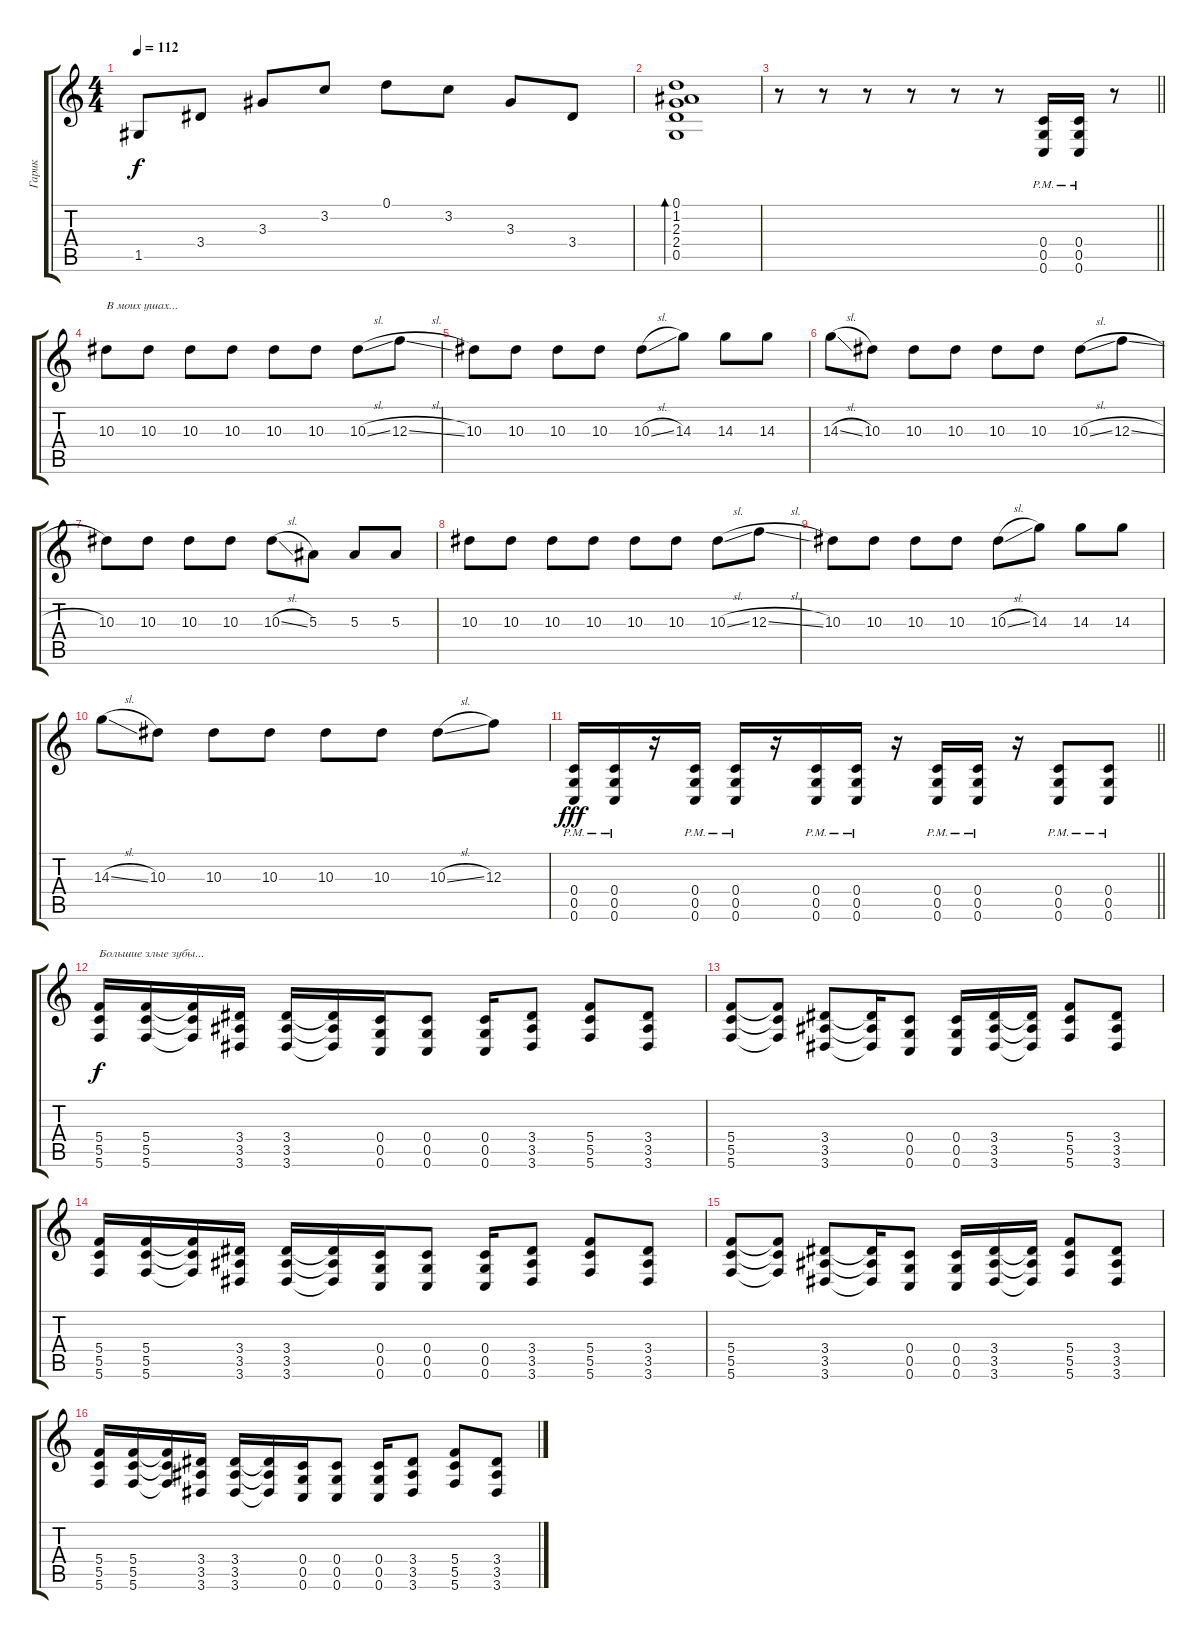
\track ("Гарик" "Гарик") {instrument electricguitarclean}
\staff {score tabs}
\tuning (D4 A3 F3 C3 G2 C2) {hide}
\ts (4 4)
\tempo 112
\clef g2
\ks c
1.5{t}.8{dy f} 3.4.8 3.3.8 3.2.8 0.1.8 3.2.8 3.3.8 3.4.8 |
(0.1 1.2 2.3 2.4 0.5).1{bd 120} |
\barLineRight lightlight
r.8 r.8 r.8 r.8 r.8 r.8 (0.4{pm} 0.5{pm} 0.6{pm}).16{volume 16 instrument distortionguitar} (0.4{pm} 0.5{pm} 0.6{pm}).16 r.8 |
10.3.8{txt "В моих ушах..."} 10.3.8 10.3.8 10.3.8 10.3.8 10.3.8 10.3{sl}.8 12.3{sl}.8 |
10.3.8 10.3.8 10.3.8 10.3.8 10.3{sl}.8 14.3.8 14.3.8 14.3.8 |
14.3{sl}.8 10.3.8 10.3.8 10.3.8 10.3.8 10.3.8 10.3{sl}.8 12.3{sl}.8 |
10.3.8 10.3.8 10.3.8 10.3.8 10.3{sl}.8 5.3.8 5.3.8 5.3.8 |
10.3.8 10.3.8 10.3.8 10.3.8 10.3.8 10.3.8 10.3{sl}.8 12.3{sl}.8 |
10.3.8 10.3.8 10.3.8 10.3.8 10.3{sl}.8 14.3.8 14.3.8 14.3.8 |
14.3{sl}.8 10.3.8 10.3.8 10.3.8 10.3.8 10.3.8 10.3{sl}.8 12.3.8 |
\barLineRight lightlight
(0.4{pm} 0.5{pm} 0.6{pm}).16{dy fff} (0.4{pm} 0.5{pm} 0.6{pm}).16 r.16 (0.4{pm} 0.5{pm} 0.6{pm}).16 (0.4{pm} 0.5{pm} 0.6{pm}).16 r.16 (0.4{pm} 0.5{pm} 0.6{pm}).16 (0.4{pm} 0.5{pm} 0.6{pm}).16 r.16 (0.4{pm} 0.5{pm} 0.6{pm}).16 (0.4{pm} 0.5{pm} 0.6{pm}).16 r.16 (0.4{pm} 0.5{pm} 0.6{pm}).8 (0.4{pm} 0.5{pm} 0.6{pm}).8 |
(5.4 5.5 5.6).16{txt "Большие злые зубы..." dy f} (5.4 5.5 5.6).16 (5.4{t} 5.5{t} 5.6{t}).16 (3.4 3.5 3.6).16 (3.4 3.5 3.6).16 (3.4{t} 3.5{t} 3.6{t}).16 (0.4 0.5 0.6).16 (0.4 0.5 0.6).8 (0.4 0.5 0.6).16 (3.4 3.5 3.6).8 (5.4 5.5 5.6).8 (3.4 3.5 3.6).8 |
(5.4 5.5 5.6).8 (5.4{t} 5.5{t} 5.6{t}).8 (3.4 3.5 3.6).8 (3.4{t} 3.5{t} 3.6{t}).16 (0.4 0.5 0.6).8 (0.4 0.5 0.6).16 (3.4 3.5 3.6).16 (3.4{t} 3.5{t} 3.6{t}).16 (5.4 5.5 5.6).8 (3.4 3.5 3.6).8 |
(5.4 5.5 5.6).16 (5.4 5.5 5.6).16 (5.4{t} 5.5{t} 5.6{t}).16 (3.4 3.5 3.6).16 (3.4 3.5 3.6).16 (3.4{t} 3.5{t} 3.6{t}).16 (0.4 0.5 0.6).16 (0.4 0.5 0.6).8 (0.4 0.5 0.6).16 (3.4 3.5 3.6).8 (5.4 5.5 5.6).8 (3.4 3.5 3.6).8 |
(5.4 5.5 5.6).8 (5.4{t} 5.5{t} 5.6{t}).8 (3.4 3.5 3.6).8 (3.4{t} 3.5{t} 3.6{t}).16 (0.4 0.5 0.6).8 (0.4 0.5 0.6).16 (3.4 3.5 3.6).16 (3.4{t} 3.5{t} 3.6{t}).16 (5.4 5.5 5.6).8 (3.4 3.5 3.6).8 |
(5.4 5.5 5.6).16 (5.4 5.5 5.6).16 (5.4{t} 5.5{t} 5.6{t}).16 (3.4 3.5 3.6).16 (3.4 3.5 3.6).16 (3.4{t} 3.5{t} 3.6{t}).16 (0.4 0.5 0.6).16 (0.4 0.5 0.6).8 (0.4 0.5 0.6).16 (3.4 3.5 3.6).8 (5.4 5.5 5.6).8 (3.4 3.5 3.6).8
